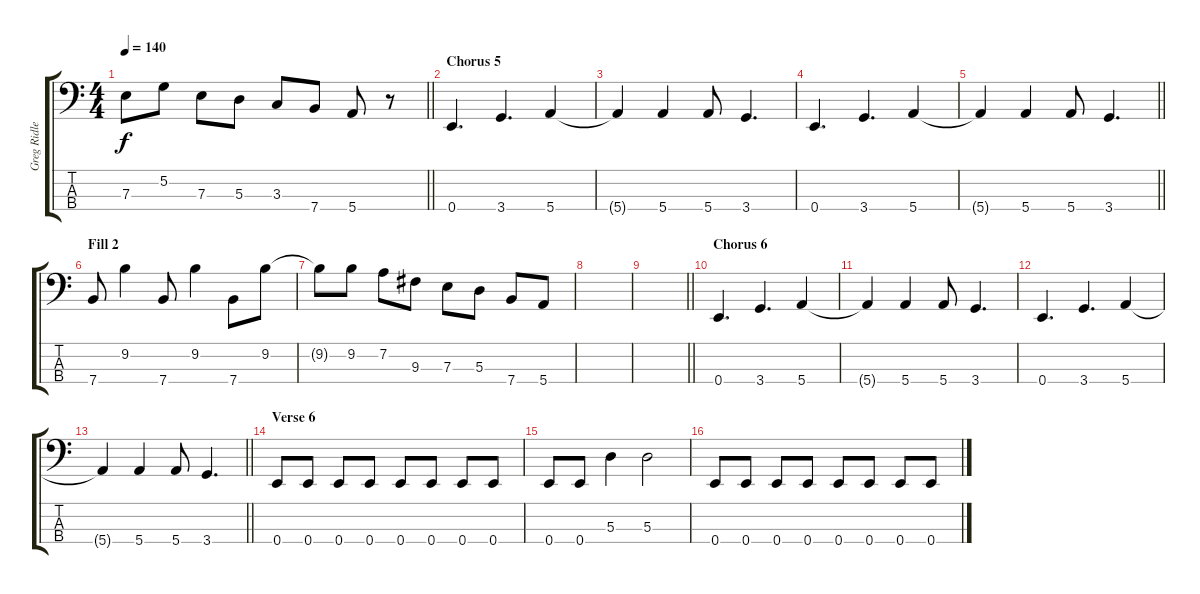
\track ("Greg Ridley (Bass)" "Greg Ridle") {instrument electricbassfinger bank 255}
\staff {score tabs}
\tuning (G2 D2 A1 E1) {hide}
\ts (4 4)
\tempo 140
\clef f4
\barLineRight lightlight
\ks c
7.3.8{dy f} 5.2.8 7.3.8 5.3.8 3.3.8 7.4.8 5.4.8 r.8 |
\section ("" "Chorus 5")
0.4.4{d} 3.4.4{d} 5.4.4 |
5.4{t}.4 5.4.4 5.4.8 3.4.4{d} |
0.4.4{d} 3.4.4{d} 5.4.4 |
\barLineRight lightlight
5.4{t}.4 5.4.4 5.4.8 3.4.4{d} |
\section ("" "Fill 2")
7.4.8 9.2.4 7.4.8 9.2.4 7.4.8 9.2.8 |
9.2{t}.8 9.2.8 7.2.8 9.3.8 7.3.8 5.3.8 7.4.8 5.4.8 |
|
\barLineRight lightlight
|
\section ("" "Chorus 6")
0.4.4{d} 3.4.4{d} 5.4.4 |
5.4{t}.4 5.4.4 5.4.8 3.4.4{d} |
0.4.4{d} 3.4.4{d} 5.4.4 |
\barLineRight lightlight
5.4{t}.4 5.4.4 5.4.8 3.4.4{d} |
\section ("" "Verse 6")
0.4.8 0.4.8 0.4.8 0.4.8 0.4.8 0.4.8 0.4.8 0.4.8 |
0.4.8 0.4.8 5.3.4 5.3.2 |
0.4.8 0.4.8 0.4.8 0.4.8 0.4.8 0.4.8 0.4.8 0.4.8
